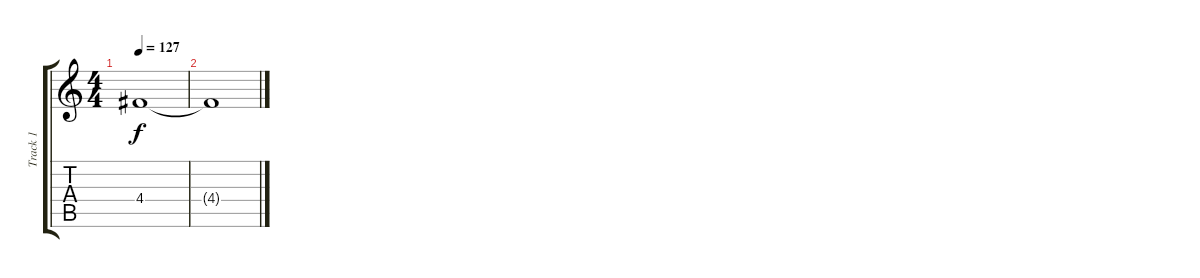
\track ("Track 1" "Track 1") {instrument electricguitarclean}
\staff {score tabs}
\tuning (E4 B3 G3 D3 A2 E2) {hide}
\ts (4 4)
\tempo 127
\clef g2
\ks c
4.4.1{dy f} |
4.4{t}.1
